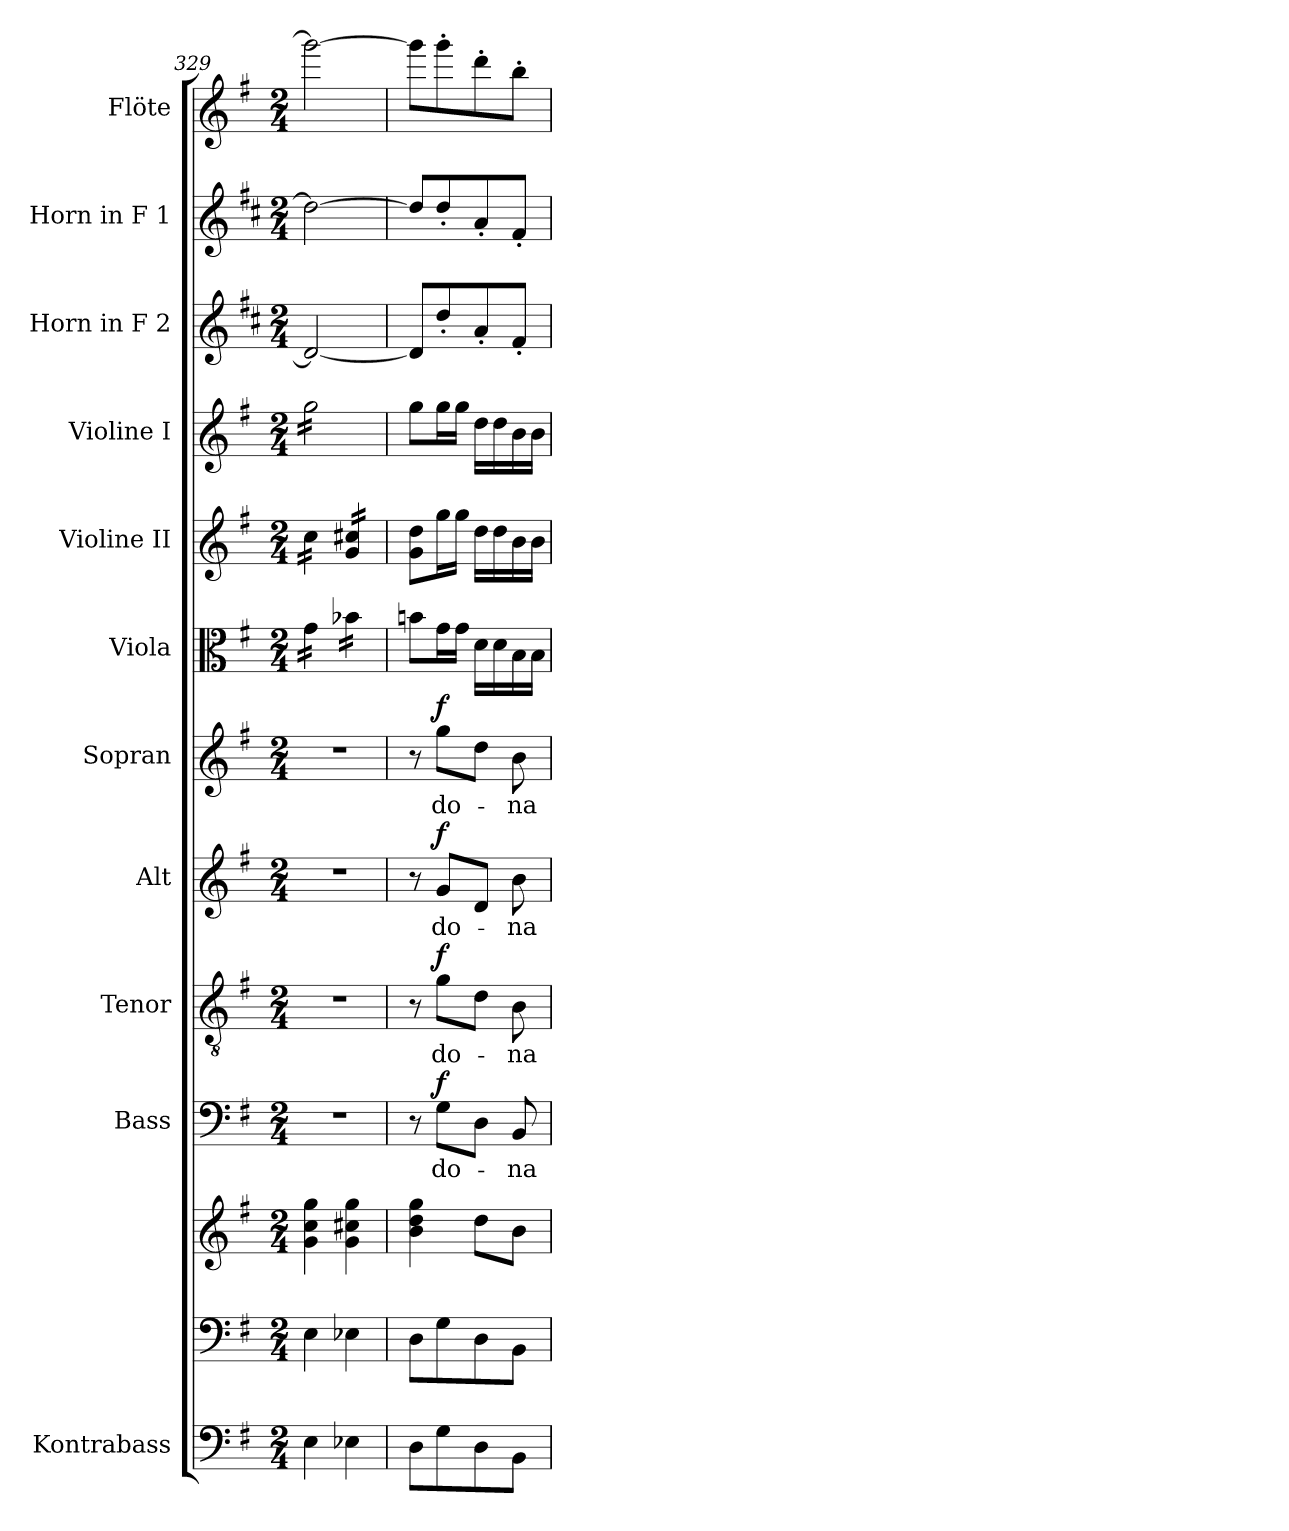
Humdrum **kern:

**kern	**kern	**kern	**kern	**text	**dynam	**kern	**text	**dynam	**kern	**text	**dynam	**kern	**text	**dynam	**kern	**kern	**kern	**kern	**kern	**kern
*part12	*part11	*part11	*part10	*part10	*part10	*part9	*part9	*part9	*part8	*part8	*part8	*part7	*part7	*part7	*part6	*part5	*part4	*part3	*part2	*part1
*staff13	*staff12	*staff11	*staff10	*staff10	*staff10	*staff9	*staff9	*staff9	*staff8	*staff8	*staff8	*staff7	*staff7	*staff7	*staff6	*staff5	*staff4	*staff3	*staff2	*staff1
*I"Kontrabass	*	*	*I"Bass	*	*	*I"Tenor	*	*	*I"Alt	*	*	*I"Sopran	*	*	*I"Viola	*I"Violine II	*I"Violine I	*I"Horn in F 2	*I"Horn in F 1	*I"Flöte
*I'Kb.	*	*	*I'B.	*	*	*I'T.	*	*	*I'A.	*	*	*I'S.	*	*	*I'Vla.	*I'Vl. II	*I'Vl. I	*	*	*I'Fl.
*clefF4	*clefF4	*clefG2	*clefF4	*	*	*clefGv2	*	*	*clefG2	*	*	*clefG2	*	*	*clefC3	*clefG2	*clefG2	*clefG2	*clefG2	*clefG2
*ITrd7c12	*	*	*	*	*	*	*	*	*	*	*	*	*	*	*	*	*	*ITrd4c7	*ITrd4c7	*
*k[f#]	*k[f#]	*k[f#]	*k[f#]	*	*	*k[f#]	*	*	*k[f#]	*	*	*k[f#]	*	*	*k[f#]	*k[f#]	*k[f#]	*k[f#]	*k[f#]	*k[f#]
*G:	*G:	*G:	*G:	*	*	*G:	*	*	*G:	*	*	*G:	*	*	*G:	*G:	*G:	*G:	*G:	*G:
*M2/4	*M2/4	*M2/4	*M2/4	*	*	*M2/4	*	*	*M2/4	*	*	*M2/4	*	*	*M2/4	*M2/4	*M2/4	*M2/4	*M2/4	*M2/4
=329	=329	=329	=329	=329	=329	=329	=329	=329	=329	=329	=329	=329	=329	=329	=329	=329	=329	=329	=329	=329
*	*	*	*	*	*	*	*	*	*	*	*	*	*	*	*tremolo	*	*	*	*	*
*	*	*	*	*	*	*	*	*	*	*	*	*	*	*	*	*tremolo	*	*	*	*
*	*	*	*	*	*	*	*	*	*	*	*	*	*	*	*	*	*tremolo	*	*	*
4EE\	4E\	4g\ 4cc\ 4gg\	2r	.	.	2r	.	.	2r	.	.	2r	.	.	16g\LL	16cc\LL	16gg\LL	2G/_	2g\_	2ggg\_
.	.	.	.	.	.	.	.	.	.	.	.	.	.	.	16g\	16cc\	16gg\	.	.	.
.	.	.	.	.	.	.	.	.	.	.	.	.	.	.	16g\	16cc\	16gg\	.	.	.
.	.	.	.	.	.	.	.	.	.	.	.	.	.	.	16g\JJ	16cc\JJ	16gg\	.	.	.
4EE-X\	4E-X\	4g\ 4cc#X\ 4gg\	.	.	.	.	.	.	.	.	.	.	.	.	16b-X\LL	16g/ 16cc#X/LL	16gg\	.	.	.
.	.	.	.	.	.	.	.	.	.	.	.	.	.	.	16b-X\	16g/ 16cc#X/	16gg\	.	.	.
.	.	.	.	.	.	.	.	.	.	.	.	.	.	.	16b-X\	16g/ 16cc#X/	16gg\	.	.	.
.	.	.	.	.	.	.	.	.	.	.	.	.	.	.	16b-X\JJ	16g/ 16cc#X/JJ	16gg\JJ	.	.	.
*	*	*	*	*	*	*	*	*	*	*	*	*	*	*	*	*	*Xtremolo	*	*	*
*	*	*	*	*	*	*	*	*	*	*	*	*	*	*	*	*Xtremolo	*	*	*	*
*	*	*	*	*	*	*	*	*	*	*	*	*	*	*	*Xtremolo	*	*	*	*	*
=330	=330	=330	=330	=330	=330	=330	=330	=330	=330	=330	=330	=330	=330	=330	=330	=330	=330	=330	=330	=330
8DD\L	8D\L	4b\ 4dd\ 4gg\	8r	.	.	8r	.	.	8r	.	.	8r	.	.	8bn\L	8g\ 8dd\L	8gg\L	8G/L]	8g/L]	8ggg\L]
!	!	!	!	!LO:LY:b	!LO:DY:a	!	!LO:LY:b	!LO:DY:a	!	!LO:LY:b	!LO:DY:a	!	!LO:LY:b	!LO:DY:a	!	!	!	!	!	!
8GG\	8G\	.	8G\L	do-	f	8g\L	do-	f	8g/L	do-	f	8gg\L	do-	f	16g\L	16gg\L	16gg\L	8g'</	8g'</	8ggg'>\
.	.	.	.	.	.	.	.	.	.	.	.	.	.	.	16g\JJ	16gg\JJ	16gg\JJ	.	.	.
8DD\	8D\	8dd\L	8D\J	.	.	8d\J	.	.	8d/J	.	.	8dd\J	.	.	16d\LL	16dd\LL	16dd\LL	8d'</	8d'</	8ddd'>\
.	.	.	.	.	.	.	.	.	.	.	.	.	.	.	16d\	16dd\	16dd\	.	.	.
!	!	!	!	!LO:LY:b	!	!	!LO:LY:b	!	!	!LO:LY:b	!	!	!LO:LY:b	!	!	!	!	!	!	!
8BBB\J	8BB\J	8b\J	8BB/	-na	.	8B\	-na	.	8b\	-na	.	8b\	-na	.	16B\	16b\	16b\	8B'</J	8B'</J	8bb'>\J
.	.	.	.	.	.	.	.	.	.	.	.	.	.	.	16B\JJ	16b\JJ	16b\JJ	.	.	.
=	=	=	=	=	=	=	=	=	=	=	=	=	=	=	=	=	=	=	=	=
*-	*-	*-	*-	*-	*-	*-	*-	*-	*-	*-	*-	*-	*-	*-	*-	*-	*-	*-	*-	*-
